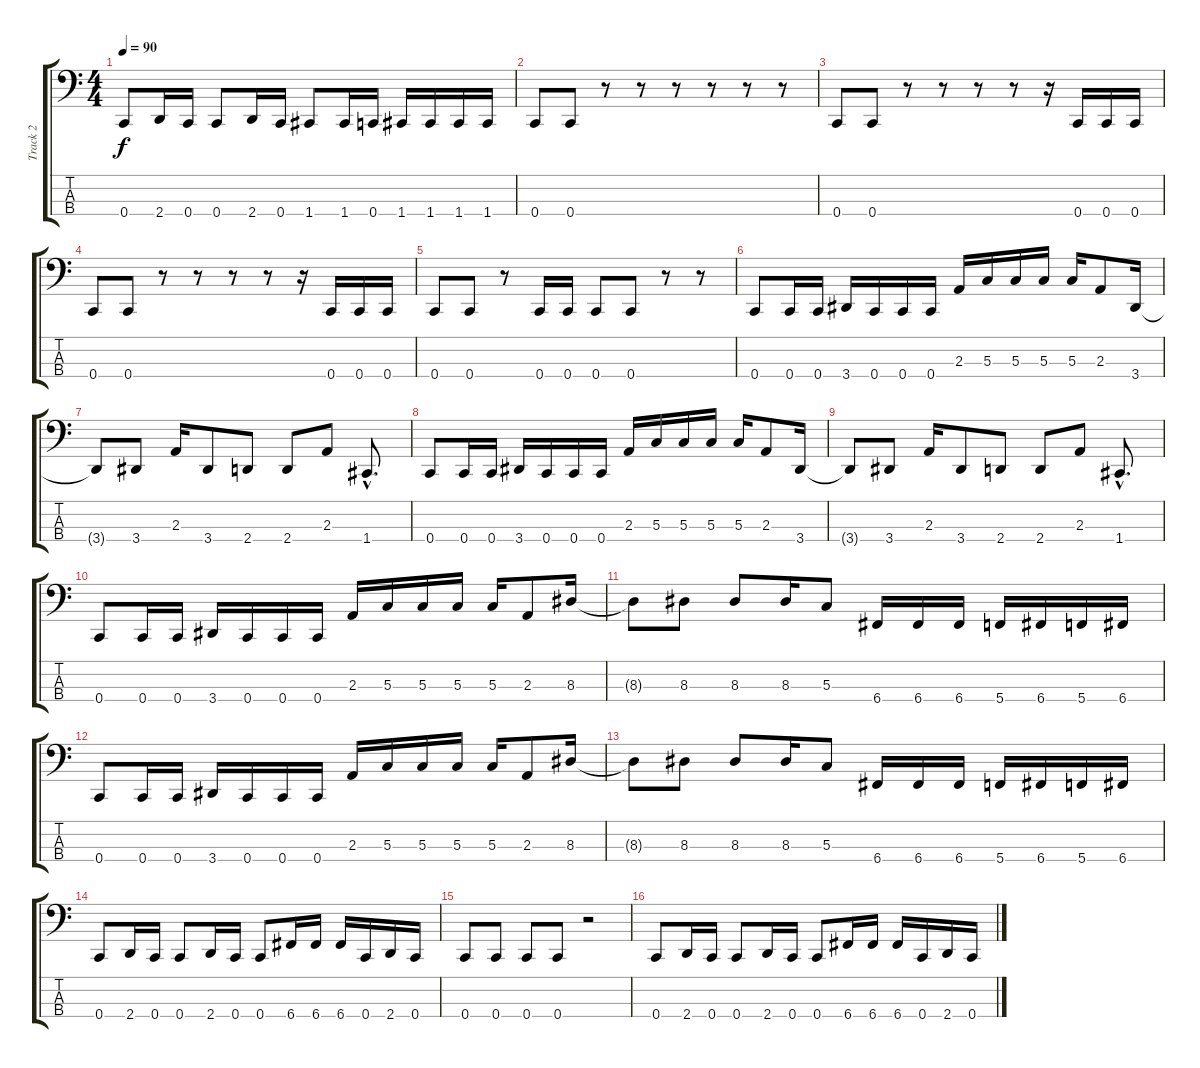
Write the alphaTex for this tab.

\track ("Track 2" "Track 2") {instrument electricbasspick}
\staff {score tabs}
\tuning (F2 C2 G1 C1) {hide}
\ts (4 4)
\tempo 90
\clef f4
\ks c
0.4.8{dy f} 2.4.16 0.4.16 0.4.8 2.4.16 0.4.16 1.4.8 1.4.16 0.4.16 1.4.16 1.4.16 1.4.16 1.4.16 |
0.4.8 0.4.8 r.8 r.8 r.8 r.8 r.8 r.8 |
0.4.8 0.4.8 r.8 r.8 r.8 r.8 r.16 0.4.16 0.4.16 0.4.16 |
0.4.8 0.4.8 r.8 r.8 r.8 r.8 r.16 0.4.16 0.4.16 0.4.16 |
0.4.8 0.4.8 r.8 0.4.16 0.4.16 0.4.8 0.4.8 r.8 r.8 |
0.4.8 0.4.16 0.4.16 3.4.16 0.4.16 0.4.16 0.4.16 2.3.16 5.3.16 5.3.16 5.3.16 5.3.16 2.3.8 3.4.16 |
3.4{t}.8 3.4.8 2.3.16 3.4.8 2.4.8 2.4.8 2.3.8 1.4{hac}.8{d} |
0.4.8 0.4.16 0.4.16 3.4.16 0.4.16 0.4.16 0.4.16 2.3.16 5.3.16 5.3.16 5.3.16 5.3.16 2.3.8 3.4.16 |
3.4{t}.8 3.4.8 2.3.16 3.4.8 2.4.8 2.4.8 2.3.8 1.4{hac}.8{d} |
0.4.8 0.4.16 0.4.16 3.4.16 0.4.16 0.4.16 0.4.16 2.3.16 5.3.16 5.3.16 5.3.16 5.3.16 2.3.8 8.3.16 |
8.3{t}.8 8.3.8 8.3.8 8.3.16 5.3.8 6.4.16 6.4.16 6.4.16 5.4.16 6.4.16 5.4.16 6.4.16 |
0.4.8 0.4.16 0.4.16 3.4.16 0.4.16 0.4.16 0.4.16 2.3.16 5.3.16 5.3.16 5.3.16 5.3.16 2.3.8 8.3.16 |
8.3{t}.8 8.3.8 8.3.8 8.3.16 5.3.8 6.4.16 6.4.16 6.4.16 5.4.16 6.4.16 5.4.16 6.4.16 |
0.4.8 2.4.16 0.4.16 0.4.8 2.4.16 0.4.16 0.4.8 6.4.16 6.4.16 6.4.16 0.4.16 2.4.16 0.4.16 |
0.4.8 0.4.8 0.4.8 0.4.8 r.2 |
0.4.8 2.4.16 0.4.16 0.4.8 2.4.16 0.4.16 0.4.8 6.4.16 6.4.16 6.4.16 0.4.16 2.4.16 0.4.16
